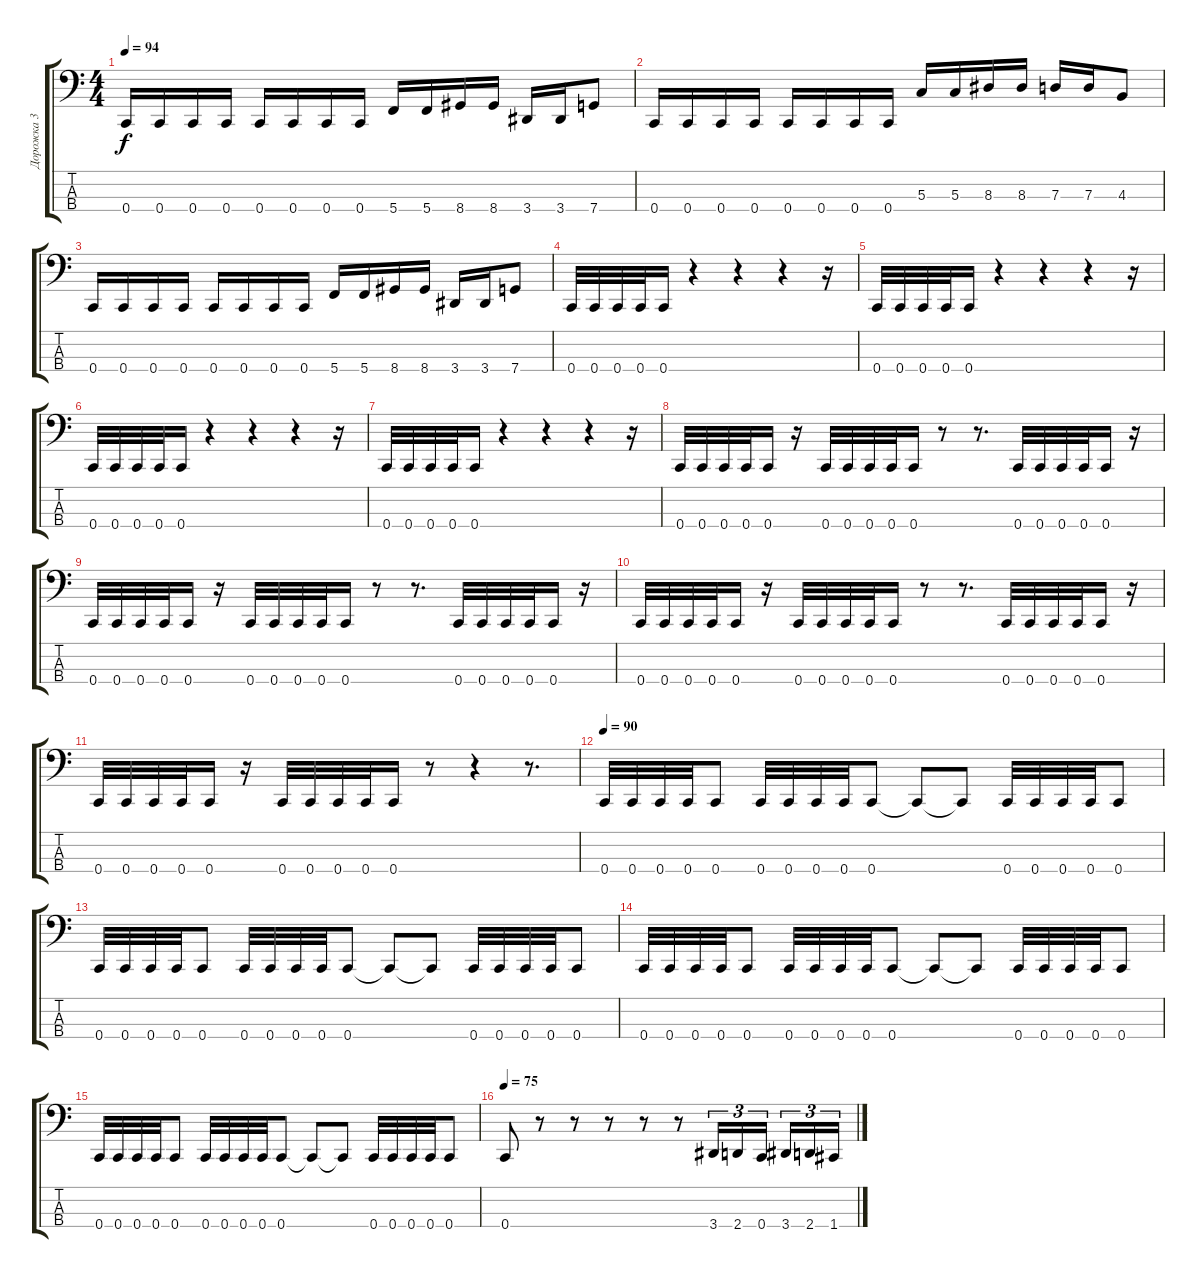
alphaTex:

\track ("Дорожка 3" "Дорожка 3") {instrument electricbasspick}
\staff {score tabs}
\tuning (F2 C2 G1 C1) {hide}
\ts (4 4)
\tempo 94
\clef f4
\ks c
0.4.16{dy f} 0.4.16 0.4.16 0.4.16 0.4.16 0.4.16 0.4.16 0.4.16 5.4.16 5.4.16 8.4.16 8.4.16 3.4.16 3.4.16 7.4.8 |
0.4.16 0.4.16 0.4.16 0.4.16 0.4.16 0.4.16 0.4.16 0.4.16 5.3.16 5.3.16 8.3.16 8.3.16 7.3.16 7.3.16 4.3.8 |
0.4.16 0.4.16 0.4.16 0.4.16 0.4.16 0.4.16 0.4.16 0.4.16 5.4.16 5.4.16 8.4.16 8.4.16 3.4.16 3.4.16 7.4.8 |
0.4.32 0.4.32 0.4.32 0.4.32 0.4.16 r.4 r.4 r.4 r.16 |
0.4.32 0.4.32 0.4.32 0.4.32 0.4.16 r.4 r.4 r.4 r.16 |
0.4.32 0.4.32 0.4.32 0.4.32 0.4.16 r.4 r.4 r.4 r.16 |
0.4.32 0.4.32 0.4.32 0.4.32 0.4.16 r.4 r.4 r.4 r.16 |
0.4.32 0.4.32 0.4.32 0.4.32 0.4.16 r.16 0.4.32 0.4.32 0.4.32 0.4.32 0.4.16 r.8 r.8{d} 0.4.32 0.4.32 0.4.32 0.4.32 0.4.16 r.16 |
0.4.32 0.4.32 0.4.32 0.4.32 0.4.16 r.16 0.4.32 0.4.32 0.4.32 0.4.32 0.4.16 r.8 r.8{d} 0.4.32 0.4.32 0.4.32 0.4.32 0.4.16 r.16 |
0.4.32 0.4.32 0.4.32 0.4.32 0.4.16 r.16 0.4.32 0.4.32 0.4.32 0.4.32 0.4.16 r.8 r.8{d} 0.4.32 0.4.32 0.4.32 0.4.32 0.4.16 r.16 |
0.4.32 0.4.32 0.4.32 0.4.32 0.4.16 r.16 0.4.32 0.4.32 0.4.32 0.4.32 0.4.16 r.8 r.4 r.8{d} |
\tempo 90
0.4.32 0.4.32 0.4.32 0.4.32 0.4.8 0.4.32 0.4.32 0.4.32 0.4.32 0.4.8 0.4{t}.8 0.4{t}.8 0.4.32 0.4.32 0.4.32 0.4.32 0.4.8 |
0.4.32 0.4.32 0.4.32 0.4.32 0.4.8 0.4.32 0.4.32 0.4.32 0.4.32 0.4.8 0.4{t}.8 0.4{t}.8 0.4.32 0.4.32 0.4.32 0.4.32 0.4.8 |
0.4.32 0.4.32 0.4.32 0.4.32 0.4.8 0.4.32 0.4.32 0.4.32 0.4.32 0.4.8 0.4{t}.8 0.4{t}.8 0.4.32 0.4.32 0.4.32 0.4.32 0.4.8 |
0.4.32 0.4.32 0.4.32 0.4.32 0.4.8 0.4.32 0.4.32 0.4.32 0.4.32 0.4.8 0.4{t}.8 0.4{t}.8 0.4.32 0.4.32 0.4.32 0.4.32 0.4.8 |
\tempo 75
0.4.8 r.8 r.8 r.8 r.8 r.8 3.4.16{tu (3 2)} 2.4.16{tu (3 2)} 0.4.16{tu (3 2)} 3.4.16{tu (3 2)} 2.4.16{tu (3 2)} 1.4.16{tu (3 2)}
